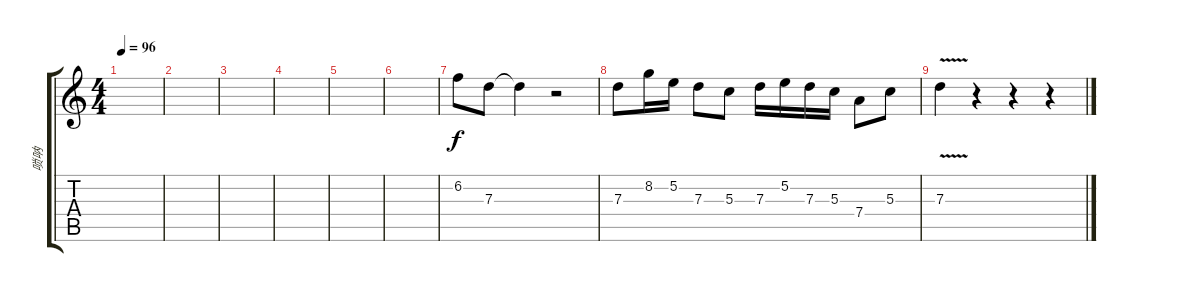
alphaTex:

\track ("唢呐" "唢呐") {instrument distortionguitar}
\staff {score tabs}
\tuning (E4 B3 G3 D3 A2 E2) {hide}
\ts (4 4)
\tempo 96
\clef g2
\ks c
|
|
|
|
|
|
6.2.8 7.3.8 7.3{t}.4 r.2 |
7.3.8 8.2.16 5.2.16 7.3.8 5.3.8 7.3.16 5.2.16 7.3.16 5.3.16 7.4.8 5.3.8 |
7.3{v}.4 r.4 r.4 r.4
